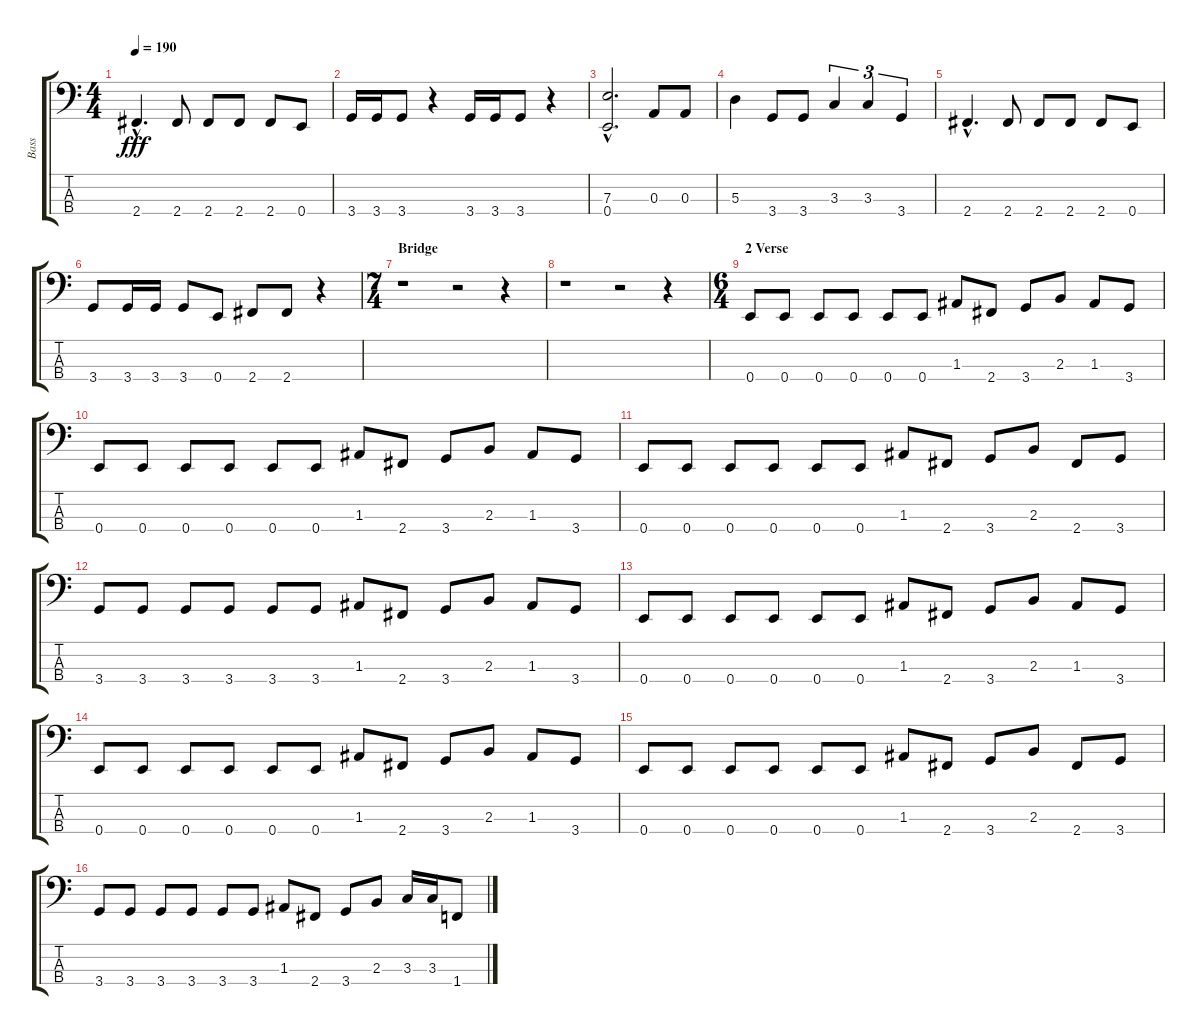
\track ("Bass" "Bass") {instrument electricbasspick}
\staff {score tabs}
\tuning (G2 D2 A1 E1) {hide}
\ts (4 4)
\tempo 190
\clef f4
\ks c
2.4{hac}.4{d dy fff} 2.4.8 2.4.8 2.4.8 2.4.8 0.4.8 |
3.4.16 3.4.16 3.4.8 r.4 3.4.16 3.4.16 3.4.8 r.4 |
(7.3{hac} 0.4{hac}).2{d} 0.3.8 0.3.8 |
5.3.4 3.4.8 3.4.8 3.3.4{tu (3 2)} 3.3.4{tu (3 2)} 3.4.4{tu (3 2)} |
2.4{hac}.4{d} 2.4.8 2.4.8 2.4.8 2.4.8 0.4.8 |
3.4.8 3.4.16 3.4.16 3.4.8 0.4.8 2.4.8 2.4.8 r.4 |
\ts (7 4)
\section ("" "Bridge")
r.1 r.2 r.4 |
r.1 r.2 r.4 |
\ts (6 4)
\section ("" "2 Verse")
0.4.8 0.4.8 0.4.8 0.4.8 0.4.8 0.4.8 1.3.8 2.4.8 3.4.8 2.3.8 1.3.8 3.4.8 |
0.4.8 0.4.8 0.4.8 0.4.8 0.4.8 0.4.8 1.3.8 2.4.8 3.4.8 2.3.8 1.3.8 3.4.8 |
0.4.8 0.4.8 0.4.8 0.4.8 0.4.8 0.4.8 1.3.8 2.4.8 3.4.8 2.3.8 2.4.8 3.4.8 |
3.4.8 3.4.8 3.4.8 3.4.8 3.4.8 3.4.8 1.3.8 2.4.8 3.4.8 2.3.8 1.3.8 3.4.8 |
0.4.8 0.4.8 0.4.8 0.4.8 0.4.8 0.4.8 1.3.8 2.4.8 3.4.8 2.3.8 1.3.8 3.4.8 |
0.4.8 0.4.8 0.4.8 0.4.8 0.4.8 0.4.8 1.3.8 2.4.8 3.4.8 2.3.8 1.3.8 3.4.8 |
0.4.8 0.4.8 0.4.8 0.4.8 0.4.8 0.4.8 1.3.8 2.4.8 3.4.8 2.3.8 2.4.8 3.4.8 |
3.4.8 3.4.8 3.4.8 3.4.8 3.4.8 3.4.8 1.3.8 2.4.8 3.4.8 2.3.8 3.3.16 3.3.16 1.4.8
